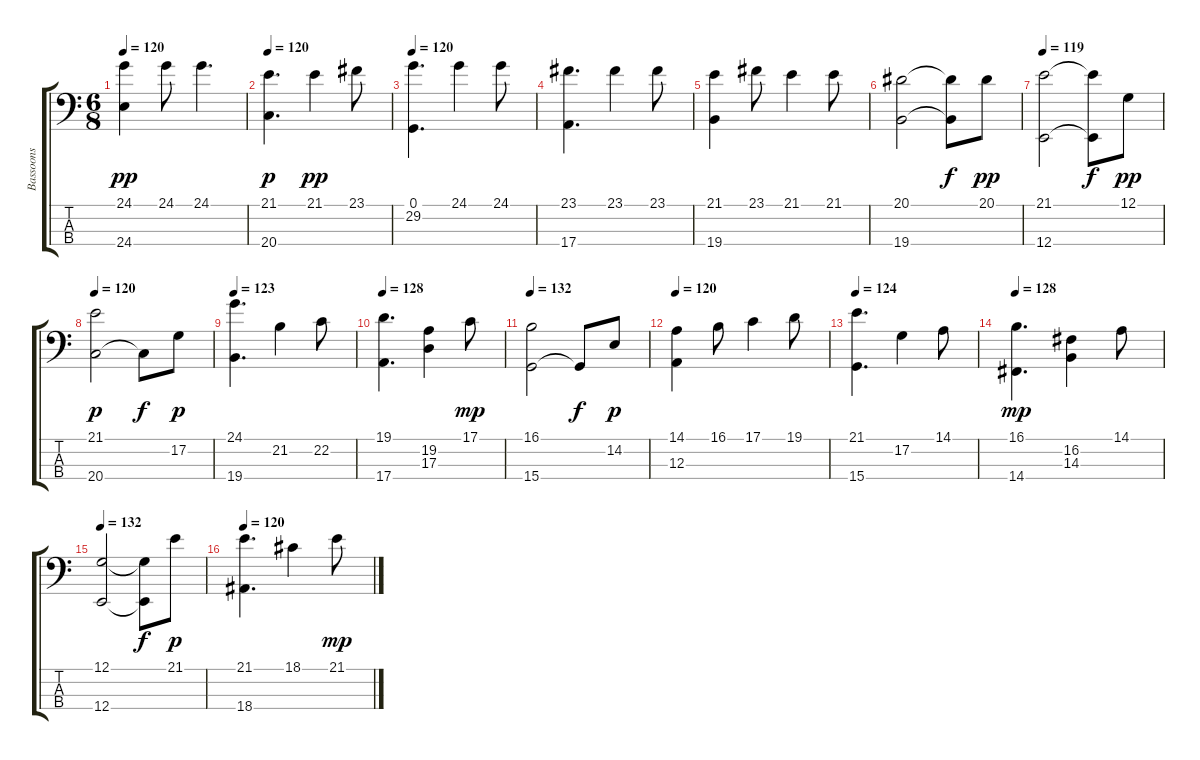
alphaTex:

\track ("Bassoons" "Bassoons") {instrument bassoon}
\staff {score tabs}
\tuning (G2 D2 A1 E1) {hide}
\ts (6 8)
\tempo 120
\clef f4
\ks c
(24.1 24.4).4{dy pp} 24.1.8 24.1.4{d} |
\tempo 120
(21.1 20.4).4{d dy p} 21.1.4{dy pp} 23.1.8 |
\tempo 120
(0.1 29.2).4{d} 24.1.4 24.1.8 |
(23.1 17.4).4{d} 23.1.4 23.1.8 |
(21.1 19.4).4 23.1.8 21.1.4 21.1.8 |
(20.1 19.4).2 (20.1{t} 19.4{t}).8{dy f} 20.1.8{dy pp} |
\tempo 119
(21.1 12.4).2 (21.1{t} 12.4{t}).8{dy f} 12.1.8{dy pp} |
\tempo 120
(21.1 20.4).2{dy p} 20.4{t}.8{dy f} 17.2.8{dy p} |
\tempo 123
(24.1 19.4).4{d} 21.2.4 22.2.8 |
\tempo 128
(19.1 17.4).4{d} (19.2 17.3).4 17.1.8{dy mp} |
\tempo 132
(16.1 15.4).2 15.4{t}.8{dy f} 14.2.8{dy p} |
\tempo 120
(14.1 12.3).4 16.1.8 17.1.4 19.1.8 |
\tempo 124
(21.1 15.4).4{d} 17.2.4 14.1.8 |
\tempo 128
(16.1 14.4).4{d dy mp} (16.2 14.3).4 14.1.8 |
\tempo 132
(12.1 12.4).2 (12.1{t} 12.4{t}).8{dy f} 21.1.8{dy p} |
\tempo 120
(21.1 18.4).4{d} 18.1.4 21.1.8{dy mp}
